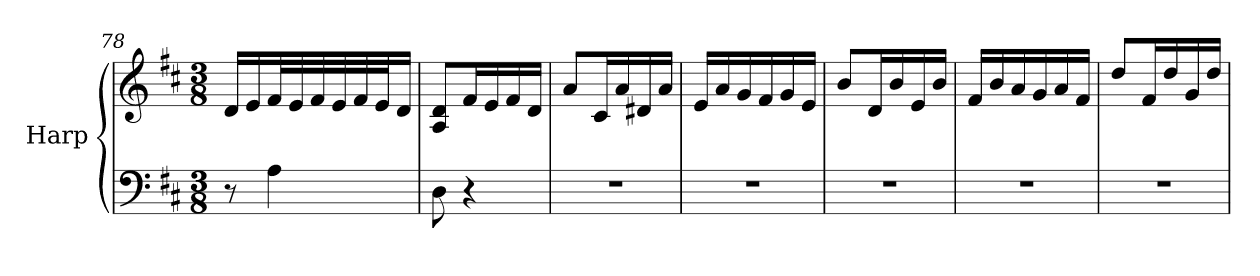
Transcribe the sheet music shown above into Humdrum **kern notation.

**kern	**kern
*part1	*part1
*staff2	*staff1
*I"Harp	*
*I'Hp	*
*clefF4	*clefG2
*k[f#c#]	*k[f#c#]
*M3/8	*M3/8
=78	=78
8r	16d/LL
.	16e/
4A\	32f#/L
.	32e/
.	32f#/
.	32e/
.	32f#/
.	32e/J
.	16d/JJ
=79	=79
8D\	8A/ 8d/L
4r	16f#/L
.	16e/
.	16f#/
.	16d/JJ
=80	=80
4.r	8a/L
.	16c#/L
.	16a/
.	16d#X/
.	16a/JJ
!!LO:LB:g=z
=81	=81
4.r	16e/LL
.	16a/
.	16g/
.	16f#/
.	16g/
.	16e/JJ
=82	=82
4.r	8b/L
.	16d/L
.	16b/
.	16e/
.	16b/JJ
=83	=83
4.r	16f#/LL
.	16b/
.	16a/
.	16g/
.	16a/
.	16f#/JJ
=84	=84
4.r	8dd/L
.	16f#/L
.	16dd/
.	16g/
.	16dd/JJ
=	=
*-	*-
